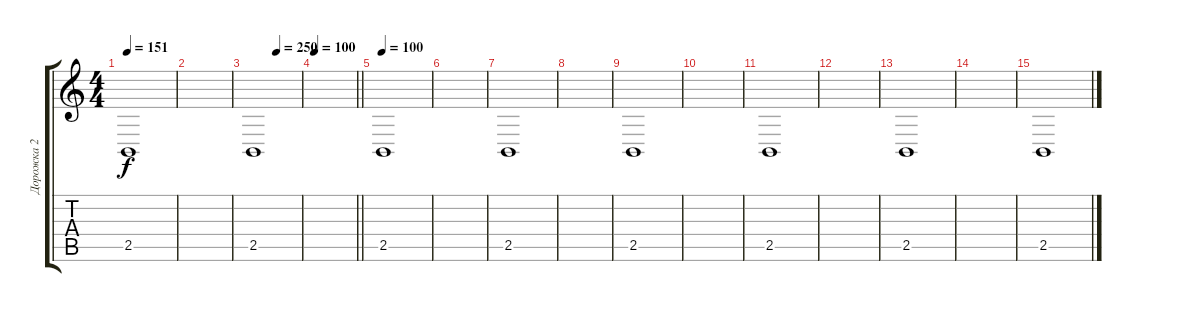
\track ("Дорожка 2" "Дорожка 2") {instrument seashore}
\staff {score tabs}
\tuning (E4 B3 G3 D3 A2 E2) {hide}
\ts (4 4)
\tempo 151
\clef g2
\ks c
2.5.1{dy f} |
|
\tempo (250 0.5)
2.5.1 |
\tempo 100
\barLineRight lightlight
|
\tempo 100
2.5.1 |
|
2.5.1 |
|
2.5.1 |
|
2.5.1 |
|
2.5.1 |
|
2.5.1
